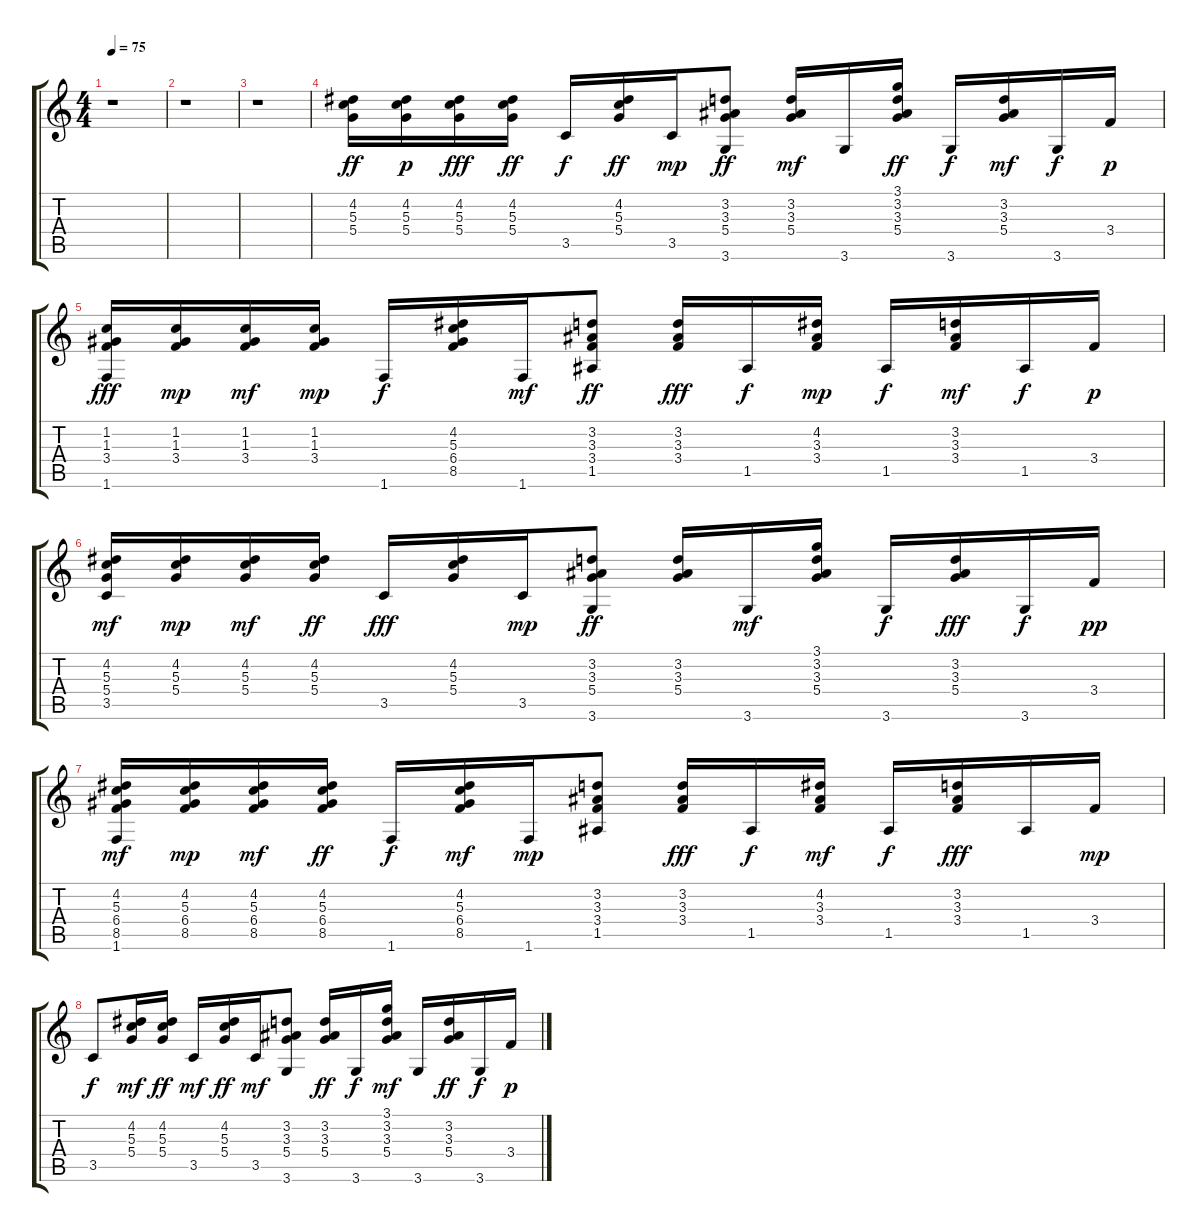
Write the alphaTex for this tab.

\track "" {instrument acousticguitarsteel}
\staff {score tabs}
\tuning (E4 B3 G3 D3 A2 E2) {hide}
\ts (4 4)
\tempo 75
\clef g2
\ks c
r.1{dy ppp} |
r.1 |
r.1 |
(4.2 5.3 5.4).16{dy ff} (4.2 5.3 5.4).16{dy p} (4.2 5.3 5.4).16{dy fff} (4.2 5.3 5.4).16{dy ff} 3.5.16{dy f} (4.2 5.3 5.4).16{dy ff} 3.5.16{dy mp} (3.2 3.3 5.4 3.6).8{dy ff} (3.2 3.3 5.4).16{dy mf} 3.6.16 (3.1 3.2 3.3 5.4).16{dy ff} 3.6.16{dy f} (3.2 3.3 5.4).16{dy mf} 3.6.16{dy f} 3.4.16{dy p} |
(1.2 1.3 3.4 1.6).16{dy fff} (1.2 1.3 3.4).16{dy mp} (1.2 1.3 3.4).16{dy mf} (1.2 1.3 3.4).16{dy mp} 1.6.16{dy f} (4.2 5.3 6.4 8.5).16 1.6.16{dy mf} (3.2 3.3 3.4 1.5).8{dy ff} (3.2 3.3 3.4).16{dy fff} 1.5.16{dy f} (4.2 3.3 3.4).16{dy mp} 1.5.16{dy f} (3.2 3.3 3.4).16{dy mf} 1.5.16{dy f} 3.4.16{dy p} |
(4.2 5.3 5.4 3.5).16{dy mf} (4.2 5.3 5.4).16{dy mp} (4.2 5.3 5.4).16{dy mf} (4.2 5.3 5.4).16{dy ff} 3.5.16{dy fff} (4.2 5.3 5.4).16 3.5.16{dy mp} (3.2 3.3 5.4 3.6).8{dy ff} (3.2 3.3 5.4).16 3.6.16{dy mf} (3.1 3.2 3.3 5.4).16 3.6.16{dy f} (3.2 3.3 5.4).16{dy fff} 3.6.16{dy f} 3.4.16{dy pp} |
(4.2 5.3 6.4 8.5 1.6).16{dy mf} (4.2 5.3 6.4 8.5).16{dy mp} (4.2 5.3 6.4 8.5).16{dy mf} (4.2 5.3 6.4 8.5).16{dy ff} 1.6.16{dy f} (4.2 5.3 6.4 8.5).16{dy mf} 1.6.16{dy mp} (3.2 3.3 3.4 1.5).8 (3.2 3.3 3.4).16{dy fff} 1.5.16{dy f} (4.2 3.3 3.4).16{dy mf} 1.5.16{dy f} (3.2 3.3 3.4).16{dy fff} 1.5.16 3.4.16{dy mp} |
3.5.8{dy f} (4.2 5.3 5.4).16{dy mf} (4.2 5.3 5.4).16{dy ff} 3.5.16{dy mf} (4.2 5.3 5.4).16{dy ff} 3.5.16{dy mf} (3.2 3.3 5.4 3.6).8 (3.2 3.3 5.4).16{dy ff} 3.6.16{dy f} (3.1 3.2 3.3 5.4).16{dy mf} 3.6.16 (3.2 3.3 5.4).16{dy ff} 3.6.16{dy f} 3.4.16{dy p}
